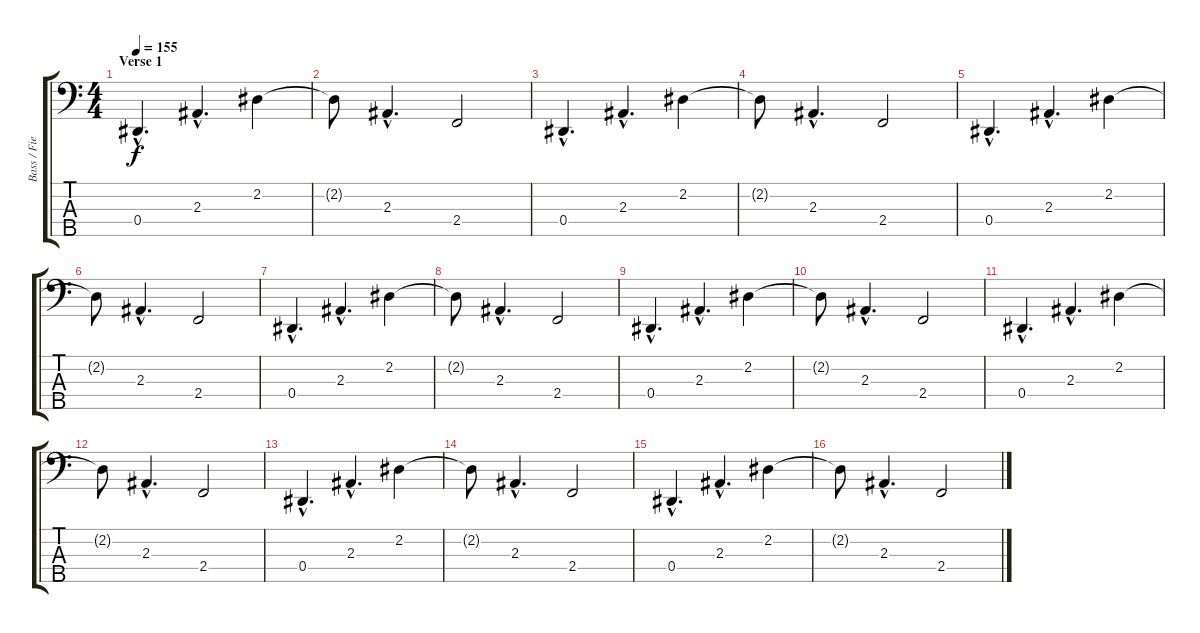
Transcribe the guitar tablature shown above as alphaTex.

\track ("Bass / Fiedly" "Bass / Fie") {instrument slapbass1}
\staff {score tabs}
\tuning (Gb2 Db2 Ab1 Eb1 Bb0) {hide}
\ts (4 4)
\section ("" "Verse 1")
\tempo 155
\clef f4
\ks c
0.4{hac}.4{d dy f instrument electricbassfinger} 2.3{hac}.4{d} 2.2.4 |
2.2{t}.8 2.3{hac}.4{d} 2.4.2 |
0.4{hac}.4{d} 2.3{hac}.4{d} 2.2.4 |
2.2{t}.8 2.3{hac}.4{d} 2.4.2 |
0.4{hac}.4{d} 2.3{hac}.4{d} 2.2.4 |
2.2{t}.8 2.3{hac}.4{d} 2.4.2 |
0.4{hac}.4{d} 2.3{hac}.4{d} 2.2.4 |
2.2{t}.8 2.3{hac}.4{d} 2.4.2 |
0.4{hac}.4{d} 2.3{hac}.4{d} 2.2.4 |
2.2{t}.8 2.3{hac}.4{d} 2.4.2 |
0.4{hac}.4{d} 2.3{hac}.4{d} 2.2.4 |
2.2{t}.8 2.3{hac}.4{d} 2.4.2 |
0.4{hac}.4{d} 2.3{hac}.4{d} 2.2.4 |
2.2{t}.8 2.3{hac}.4{d} 2.4.2 |
0.4{hac}.4{d} 2.3{hac}.4{d} 2.2.4 |
2.2{t}.8 2.3{hac}.4{d} 2.4.2
